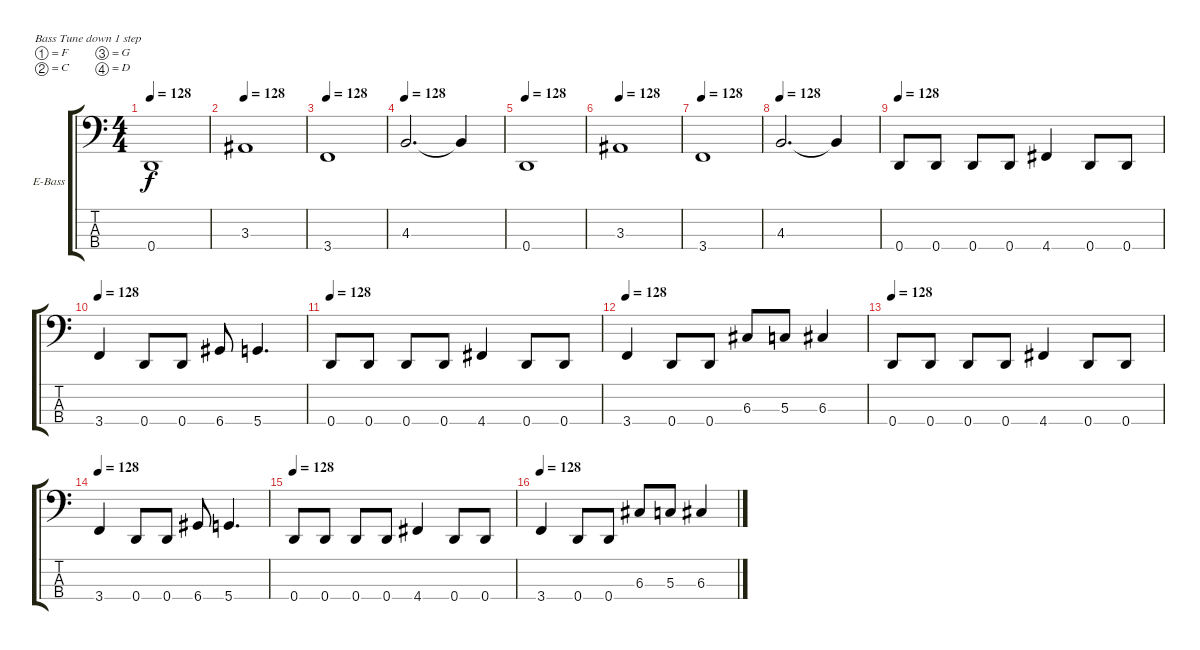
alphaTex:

\bracketExtendMode groupsimilarinstruments
\firstSystemTrackNameOrientation horizontal
\otherSystemsTrackNameOrientation horizontal
\track ("Bass" "E-Bass") {instrument electricbasspick}
\staff {score tabs}
\tuning (F2 C2 G1 D1)
\ts (4 4)
\tempo 128
\clef f4
\ks c
0.4.1{dy f} |
\tempo 128
3.3.1 |
\tempo 128
3.4.1 |
\tempo 128
4.3.2{d} 4.3{t}.4 |
\tempo 128
0.4.1 |
\tempo 128
3.3.1 |
\tempo 128
3.4.1 |
\tempo 128
4.3.2{d} 4.3{t}.4 |
\tempo 128
0.4.8 0.4.8 0.4.8 0.4.8 4.4.4 0.4.8 0.4.8 |
\tempo 128
3.4.4 0.4.8 0.4.8 6.4.8 5.4.4{d} |
\tempo 128
0.4.8 0.4.8 0.4.8 0.4.8 4.4.4 0.4.8 0.4.8 |
\tempo 128
3.4.4 0.4.8 0.4.8 6.3.8 5.3.8 6.3.4 |
\tempo 128
0.4.8 0.4.8 0.4.8 0.4.8 4.4.4 0.4.8 0.4.8 |
\tempo 128
3.4.4 0.4.8 0.4.8 6.4.8 5.4.4{d} |
\tempo 128
0.4.8 0.4.8 0.4.8 0.4.8 4.4.4 0.4.8 0.4.8 |
\tempo 128
3.4.4 0.4.8 0.4.8 6.3.8 5.3.8 6.3.4
